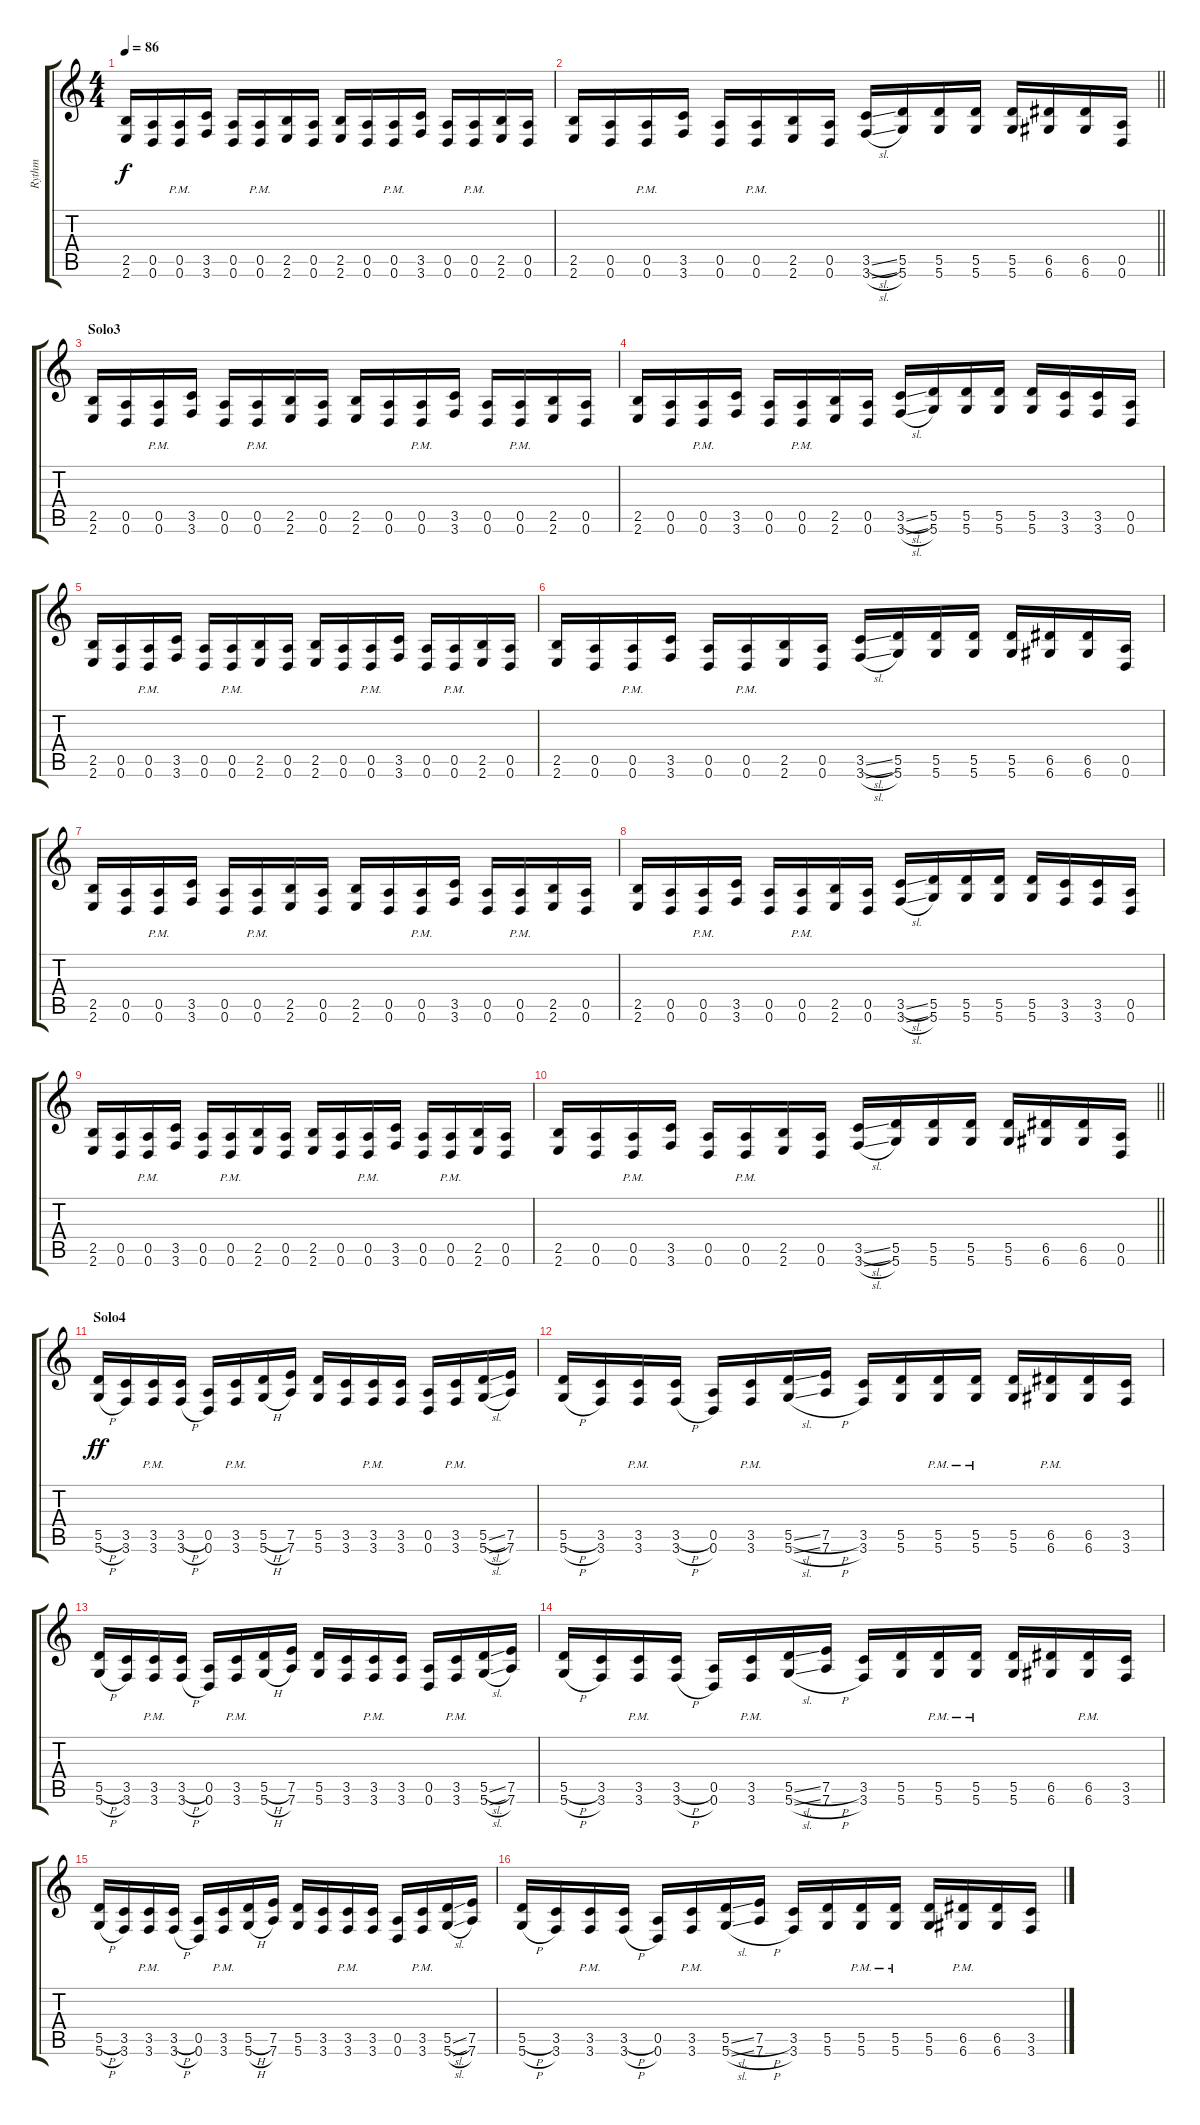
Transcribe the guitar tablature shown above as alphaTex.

\track ("Rythm" "Rythm") {instrument overdrivenguitar}
\staff {score tabs}
\tuning (E4 B3 G3 D3 A2 D2) {hide}
\ts (4 4)
\tempo 86
\clef g2
\ks c
(2.5 2.6).16{dy f} (0.5 0.6).16 (0.5{pm} 0.6{pm}).16 (3.5 3.6).16 (0.5 0.6).16 (0.5{pm} 0.6{pm}).16 (2.5 2.6).16 (0.5 0.6).16 (2.5 2.6).16 (0.5 0.6).16 (0.5{pm} 0.6{pm}).16 (3.5 3.6).16 (0.5 0.6).16 (0.5{pm} 0.6{pm}).16 (2.5 2.6).16 (0.5 0.6).16 |
\barLineRight lightlight
(2.5 2.6).16 (0.5 0.6).16 (0.5{pm} 0.6{pm}).16 (3.5 3.6).16 (0.5 0.6).16 (0.5{pm} 0.6{pm}).16 (2.5 2.6).16 (0.5 0.6).16 (3.5{sl} 3.6{sl}).16 (5.5 5.6).16 (5.5 5.6).16 (5.5 5.6).16 (5.5 5.6).16 (6.5 6.6).16 (6.5 6.6).16 (0.5 0.6).16 |
\section ("" "Solo3")
(2.5 2.6).16 (0.5 0.6).16 (0.5{pm} 0.6{pm}).16 (3.5 3.6).16 (0.5 0.6).16 (0.5{pm} 0.6{pm}).16 (2.5 2.6).16 (0.5 0.6).16 (2.5 2.6).16 (0.5 0.6).16 (0.5{pm} 0.6{pm}).16 (3.5 3.6).16 (0.5 0.6).16 (0.5{pm} 0.6{pm}).16 (2.5 2.6).16 (0.5 0.6).16 |
(2.5 2.6).16 (0.5 0.6).16 (0.5{pm} 0.6{pm}).16 (3.5 3.6).16 (0.5 0.6).16 (0.5{pm} 0.6{pm}).16 (2.5 2.6).16 (0.5 0.6).16 (3.5{sl} 3.6{sl}).16 (5.5 5.6).16 (5.5 5.6).16 (5.5 5.6).16 (5.5 5.6).16 (3.5 3.6).16 (3.5 3.6).16 (0.5 0.6).16 |
(2.5 2.6).16 (0.5 0.6).16 (0.5{pm} 0.6{pm}).16 (3.5 3.6).16 (0.5 0.6).16 (0.5{pm} 0.6{pm}).16 (2.5 2.6).16 (0.5 0.6).16 (2.5 2.6).16 (0.5 0.6).16 (0.5{pm} 0.6{pm}).16 (3.5 3.6).16 (0.5 0.6).16 (0.5{pm} 0.6{pm}).16 (2.5 2.6).16 (0.5 0.6).16 |
(2.5 2.6).16 (0.5 0.6).16 (0.5{pm} 0.6{pm}).16 (3.5 3.6).16 (0.5 0.6).16 (0.5{pm} 0.6{pm}).16 (2.5 2.6).16 (0.5 0.6).16 (3.5{sl} 3.6{sl}).16 (5.5 5.6).16 (5.5 5.6).16 (5.5 5.6).16 (5.5 5.6).16 (6.5 6.6).16 (6.5 6.6).16 (0.5 0.6).16 |
(2.5 2.6).16 (0.5 0.6).16 (0.5{pm} 0.6{pm}).16 (3.5 3.6).16 (0.5 0.6).16 (0.5{pm} 0.6{pm}).16 (2.5 2.6).16 (0.5 0.6).16 (2.5 2.6).16 (0.5 0.6).16 (0.5{pm} 0.6{pm}).16 (3.5 3.6).16 (0.5 0.6).16 (0.5{pm} 0.6{pm}).16 (2.5 2.6).16 (0.5 0.6).16 |
(2.5 2.6).16 (0.5 0.6).16 (0.5{pm} 0.6{pm}).16 (3.5 3.6).16 (0.5 0.6).16 (0.5{pm} 0.6{pm}).16 (2.5 2.6).16 (0.5 0.6).16 (3.5{sl} 3.6{sl}).16 (5.5 5.6).16 (5.5 5.6).16 (5.5 5.6).16 (5.5 5.6).16 (3.5 3.6).16 (3.5 3.6).16 (0.5 0.6).16 |
(2.5 2.6).16 (0.5 0.6).16 (0.5{pm} 0.6{pm}).16 (3.5 3.6).16 (0.5 0.6).16 (0.5{pm} 0.6{pm}).16 (2.5 2.6).16 (0.5 0.6).16 (2.5 2.6).16 (0.5 0.6).16 (0.5{pm} 0.6{pm}).16 (3.5 3.6).16 (0.5 0.6).16 (0.5{pm} 0.6{pm}).16 (2.5 2.6).16 (0.5 0.6).16 |
\barLineRight lightlight
(2.5 2.6).16 (0.5 0.6).16 (0.5{pm} 0.6{pm}).16 (3.5 3.6).16 (0.5 0.6).16 (0.5{pm} 0.6{pm}).16 (2.5 2.6).16 (0.5 0.6).16 (3.5{sl} 3.6{sl}).16 (5.5 5.6).16 (5.5 5.6).16 (5.5 5.6).16 (5.5 5.6).16 (6.5 6.6).16 (6.5 6.6).16 (0.5 0.6).16 |
\section ("" "Solo4")
(5.5{h} 5.6{h}).16{dy ff} (3.5 3.6).16 (3.5{pm} 3.6{pm}).16 (3.5{h} 3.6{h}).16 (0.5 0.6).16 (3.5{pm} 3.6).16 (5.5{h} 5.6{h}).16 (7.5 7.6).16 (5.5 5.6).16 (3.5 3.6).16 (3.5{pm} 3.6{pm}).16 (3.5 3.6).16 (0.5 0.6).16 (3.5{pm} 3.6{pm}).16 (5.5{sl} 5.6{sl}).16 (7.5 7.6).16 |
(5.5{h} 5.6{h}).16 (3.5 3.6).16 (3.5{pm} 3.6{pm}).16 (3.5{h} 3.6{h}).16 (0.5 0.6).16 (3.5{pm} 3.6).16 (5.5{sl} 5.6{sl}).16 (7.5{h} 7.6{h}).16 (3.5 3.6).16 (5.5 5.6).16 (5.5{pm} 5.6{pm}).16 (5.5{pm} 5.6{pm}).16 (5.5 5.6).16 (6.5{pm} 6.6{pm}).16 (6.5 6.6).16 (3.5 3.6).16 |
(5.5{h} 5.6{h}).16 (3.5 3.6).16 (3.5{pm} 3.6{pm}).16 (3.5{h} 3.6{h}).16 (0.5 0.6).16 (3.5{pm} 3.6).16 (5.5{h} 5.6{h}).16 (7.5 7.6).16 (5.5 5.6).16 (3.5 3.6).16 (3.5{pm} 3.6{pm}).16 (3.5 3.6).16 (0.5 0.6).16 (3.5{pm} 3.6{pm}).16 (5.5{sl} 5.6{sl}).16 (7.5 7.6).16 |
(5.5{h} 5.6{h}).16 (3.5 3.6).16 (3.5{pm} 3.6{pm}).16 (3.5{h} 3.6{h}).16 (0.5 0.6).16 (3.5{pm} 3.6).16 (5.5{sl} 5.6{sl}).16 (7.5{h} 7.6{h}).16 (3.5 3.6).16 (5.5 5.6).16 (5.5{pm} 5.6{pm}).16 (5.5{pm} 5.6{pm}).16 (5.5 5.6).16 (6.5 6.6).16 (6.5{pm} 6.6{pm}).16 (3.5 3.6).16 |
(5.5{h} 5.6{h}).16 (3.5 3.6).16 (3.5{pm} 3.6{pm}).16 (3.5{h} 3.6{h}).16 (0.5 0.6).16 (3.5{pm} 3.6).16 (5.5{h} 5.6{h}).16 (7.5 7.6).16 (5.5 5.6).16 (3.5 3.6).16 (3.5{pm} 3.6{pm}).16 (3.5 3.6).16 (0.5 0.6).16 (3.5{pm} 3.6{pm}).16 (5.5{sl} 5.6{sl}).16 (7.5 7.6).16 |
(5.5{h} 5.6{h}).16 (3.5 3.6).16 (3.5{pm} 3.6{pm}).16 (3.5{h} 3.6{h}).16 (0.5 0.6).16 (3.5{pm} 3.6).16 (5.5{sl} 5.6{sl}).16 (7.5{h} 7.6{h}).16 (3.5 3.6).16 (5.5 5.6).16 (5.5{pm} 5.6{pm}).16 (5.5{pm} 5.6{pm}).16 (5.5 5.6).16 (6.5{pm} 6.6{pm}).16 (6.5 6.6).16 (3.5 3.6).16
